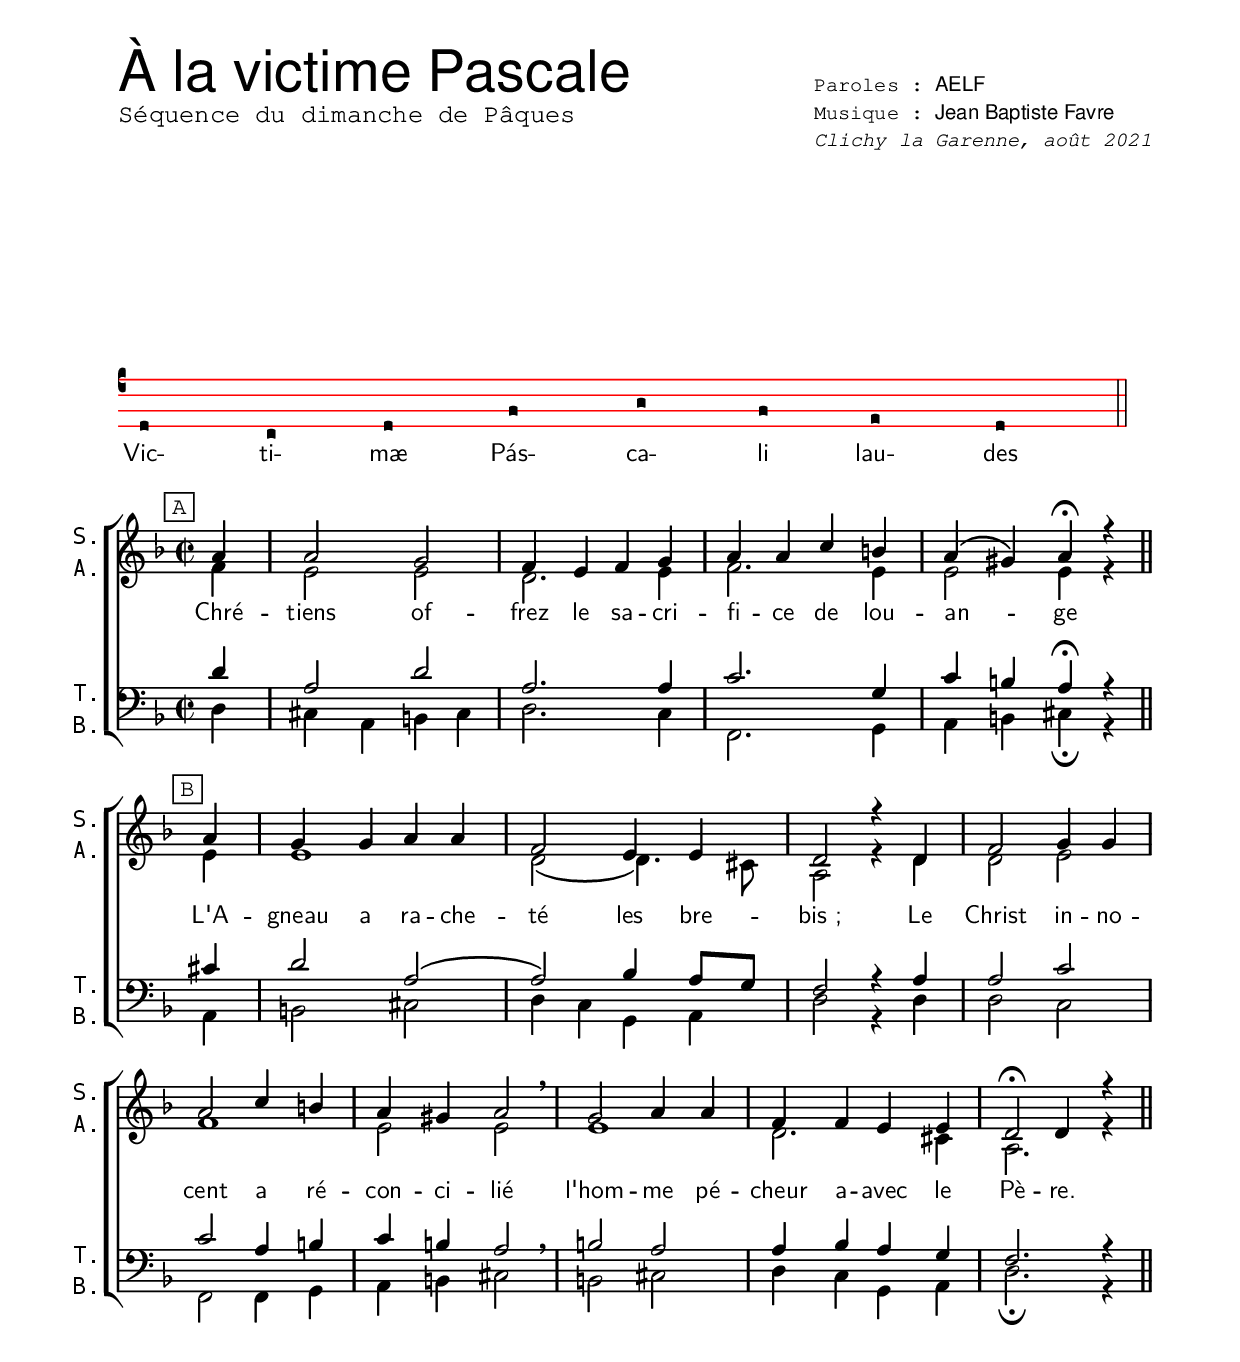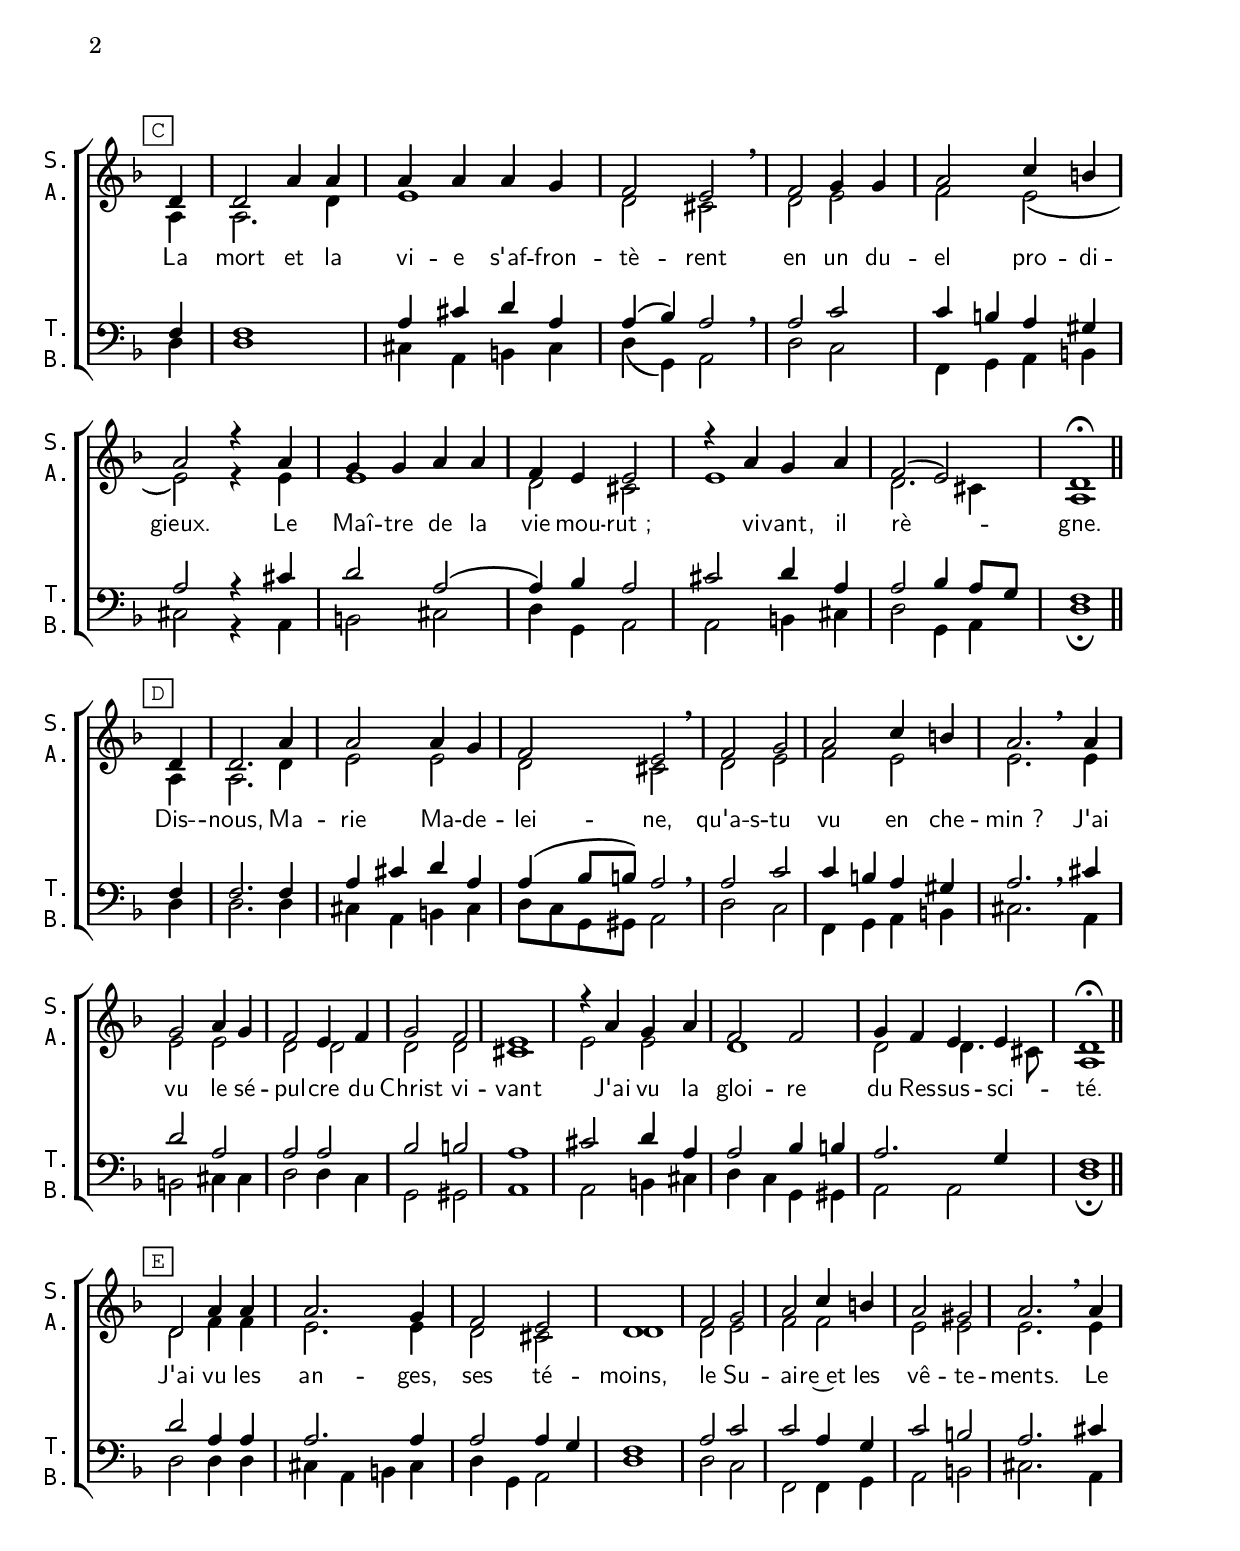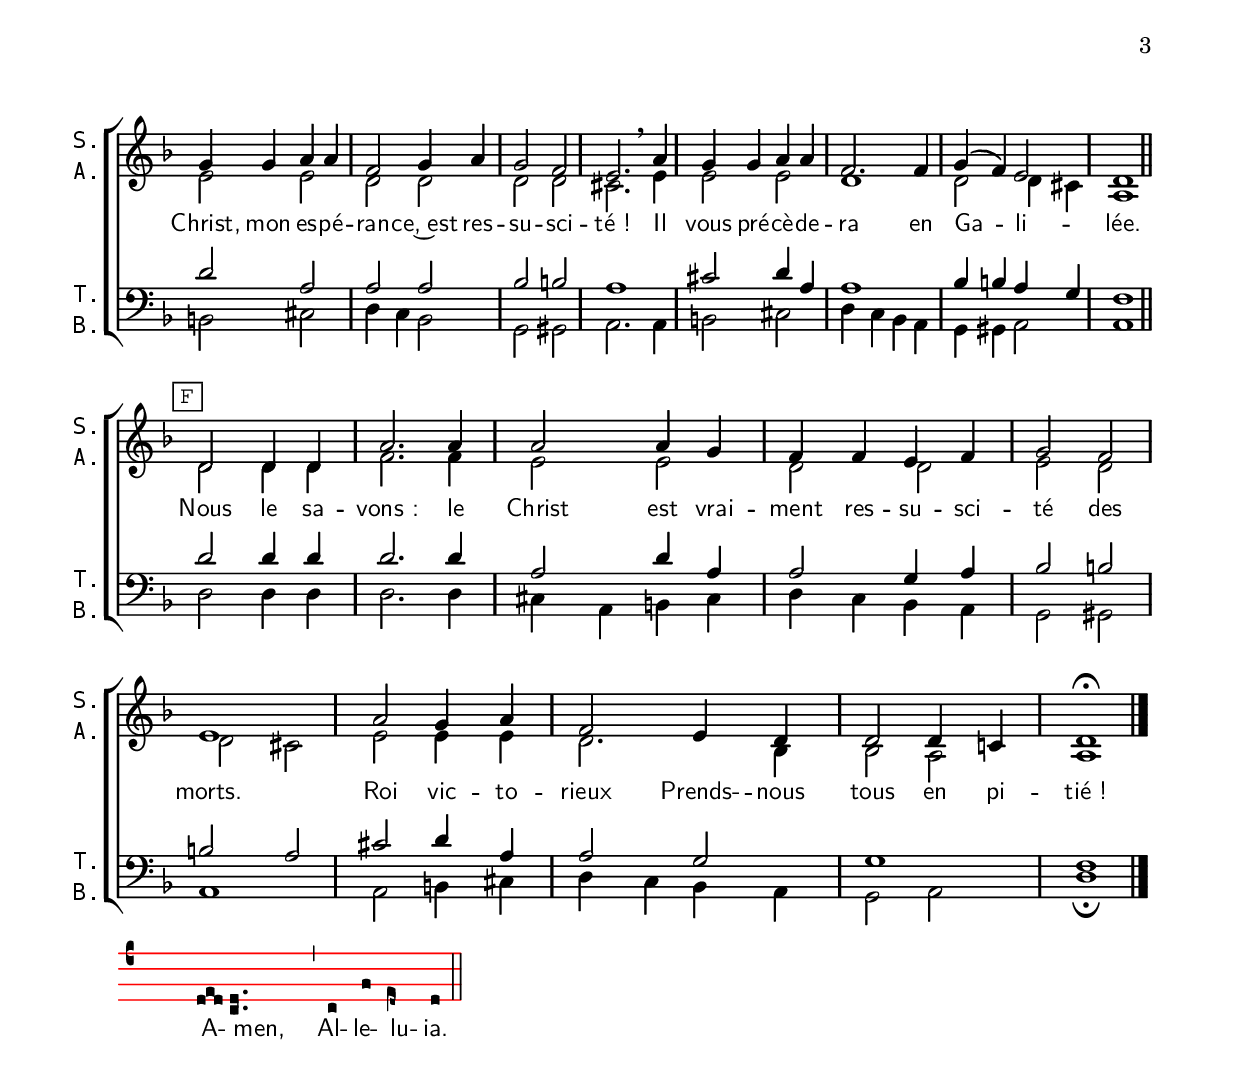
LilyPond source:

\version "2.22.0"
\language "english"
\include "gregorian.ly"
\include "../libs/commonFunctions.ily"

headers = \header {
  title = "À la victime Pascale"
  subtitle = "Séquence du dimanche de Pâques"
  composer = "Jean Baptiste Favre"
  poet = "AELF"
  subsubtitle = "Clichy la Garenne, août 2021"
  dedication = "Au père Thomas B."
  }

cantusSolistMusic = {
  \clef "vaticana-do3"
  d c d f g f e d \finalis
}
amenSolistMusic = {
  \clef "vaticana-do3"
  \[ d\melisma e d\melismaEnd \] \[ \augmentum c\melisma \pes \augmentum d\melismaEnd \] \divisioMinima c f \[ e\melisma \flexa \deminutum d\melismaEnd \] d \finalis
}
%%%%%%%%%%%%%%%%%%%%%%%%%%
%%%%%     Répons     %%%%%
%%%%%%%%%%%%%%%%%%%%%%%%%%
reponsRhythms = {
  \key f \major \time 2/2
  \markCustom "A"
  \partial 4 s4 s1*4  \bar "||" \break % Chrétiens offrez…
  \markCustom "B"
  \partial 4 s4 s1*9  \bar "||" \break % L'Agneau…
  \markCustom "C"
  \partial 4 s4 s1*11 \bar "||" \break % La mort et la vie…
  \markCustom "D"
  \partial 4 s4 s1*14 \bar "||" \break % Dis-nous Marie Madeleine…
  \markCustom "E"
                s1*16 \bar "||" \break % J'ai vu les anges
  \markCustom "F"
                s1*10 \bar "|." \break % Nous le savons
  }
reponsSopranosMusic = \relative c'' {
  \partial 4 a4 a2 g f4 e f g a a c b a4 (gs) a4 \fermata r4 % Chrétiens offrez…

  \partial 4 a4 g g a a f2 e4 e d2 r4 % L'Agneau…
  d4 f2 g4 g a2 c4 b a4 gs a2 \breathe
  g2 a4 a f4 f e e d2 \fermata d4 r4

  \partial 4 d d2 a'4 a a4 a a4 g f2 e2 \breathe % La mort et la vie…
  f2 g4 g a2 c4 b a2 r4
  a4 g g a a f4 e e2 r4
  a4 g a f2 (e) d1 \fermata

  \partial 4 d4 d2. a'4 a2 a4 g f2 e \breathe % Dis-nous Marie Madeleine…
  f2 g a c4 b a2. \breathe
  a4 g2 a4 g f2 e4 f g2 f2 e1
  r4 a4 g a f2 f g4 f e e d1 \fermata

  d2 a'4 a a2. g4 f2 e2 d1 % J'ai vu les Anges
  f2 g2 a2 c4 b a2 gs a2. \breathe
  a4 g g a a f2 g4 a g2 f e2. \breathe
  a4 g g a a f2. f4 g (f) e2 d1

  d2 d4 d a'2. a4 a2 a4 g4 f f e f g2 f e1 % Nous le savons
  a2 g4 a f2 e4 d d2 d4 c! d1 \fermata
  }
reponsAltosMusic = \relative c' {
  \partial 4 f4 e2 e d2. e4 f2. e4 e2 e4 r4 % Chrétiens offrez…

  \partial 4 e4 e1 d2 (d4.) cs8 a2 r4 % L'Agneau…
  d4 d2 e2 f1 e2 e2 \breathe
  e1 d2.  cs4 a2. r4

  \partial 4 a4 a2. d4 e1 d2 cs2 \breathe % La mort et la vie…
  d2 e f e2 (e) r4
  e4 e1 d2 cs2
  e1 d2. cs4 a1

  \partial 4 a4 a2. d4 e2 e2 d2 cs \breathe % Dis-nous Marie Madeleine…
  d2 e f e2 e2. \breathe
  e4 e2 e d d d d cs1
  e2 e2 d1 d2 d4. cs8 a1

  d2 f4 f e2. e4 d2 cs d1
  d2 e f f e e e2.
  e4 e2 e d d d d cs2.
  e4 e2 e2 d1 d2 d4 cs a1

  d2 d4 d f2. f4 e2 e d d e d d cs2 % Nous le savons
  e2 e4 e d2. bf4 bf2 a a1
  }
reponsTenorsMusic =  \relative c' {
  \partial 4 d4 a2 d2 a2. a4 c2. g4 c4 b a4 \fermata r4 % Chrétiens offrez…

  \partial 4 cs4 d2 a2 (a2) bf4 a8 g f2 r4 % L'Agneau…
  a4 a2 c2 c2 a4 b c4 b a2 \breathe
  b2 a2 a4 bf a g f2. r4

  \partial 4 f4 f1 a4 cs d a a4 (bf) a2 \breathe % La mort et la vie…
  a2 c c4 b a gs a2 r4 cs d2 a (a4) bf a2
  cs2 d4 a a2 bf4 a8 g f1

  \partial 4 f4 f2. f4  a4 cs d a a4 (bf8 b) a2 \breathe % Dis-nous Marie Madeleine…
  a2 c c4 b a gs a2. \breathe
  cs4 d2 a a a bf b a1
  cs2 d4 a a2 bf4 b a2. g4 f1

  d'2 a4 a a2. a4 a2 a4 g f1
  a2 c c2 a4 g c2 b a2.
  cs4 d2 a2 a a bf b a1
  cs2 d4 a a1 bf4 b a g f1

  d'2 d4 d d2. d4 a2 d4 a a2 g4 a bf2 b b a2 % Nous le savons
  cs2 d4 a a2 g2 g1 f1
  }
reponsBassesMusic =  \relative c {
  \partial 4 d4 cs a b cs d2. c4 f,2. g4 a4 b cs4 \fermata r4 % Chrétiens offrez…

  \partial 4 a4 b2 cs2 d4 c g a d2 r4 % L'Agneau…
  d4 d2 c f, f4 g a4 b cs2 \breathe
  b2 cs d4 c g a d2. \fermata r4

  \partial 4 d4 d1 cs4 a b cs d4 (g,) a2 \breathe % La mort et la vie…
  d2 c f,4 g a b cs2 r4
  a4 b2 cs d4 g, a2
  a2 b4 cs d2 g,4 a d1 \fermata

  \partial 4 d4 d2. d4 cs a b cs d8 c g gs a2 \breathe % Dis-nous Marie Madeleine…
  d2 c f,4 g a b cs2. \breathe
  a4 b2 cs4 cs d2 d4 c g2 gs a1
  a2 b4 cs d c g gs a2 a2 d1 \fermata

  d2 d4 d cs a b cs d g, a2 d1
  d2 c f, f4 g a2 b cs2.
  a4 b2 cs d4 c bf2 g2 gs a2.
  a4 b2 cs d4 c bf a g gs a2 a1

  d2 d4 d d2. d4 cs a b cs d c bf a g2 gs a1 % Nous le savons
  a2 b4 cs d4 c bf a g2 a d1 \fermata
  }
reponsLyrics = \lyricmode {
  Chré -- tiens of -- frez le sa -- cri -- fi -- ce de lou -- an -- ge

  L'A -- gneau a ra -- che -- té les bre -- bis&nbsp;;
  Le Christ in -- no -- cent a ré -- con -- ci -- lié
  l'hom -- me pé -- cheur a -- avec le Pè -- re.

  La mort et la vi -- e s'af -- fron -- tè -- rent
  en un du -- el pro -- di -- gieux.
  Le Maî -- tre de la vie mou -- rut&nbsp;; vi -- vant, il rè -- gne.

  Dis- -- nous, Ma -- rie Ma -- de -- lei -- ne,
  qu'a-s -- tu vu en che -- min&nbsp;?
  J'ai vu le sé -- pul -- cre du Christ vi -- vant
  J'ai vu la gloi -- re du Res -- sus -- sci -- té.

  J'ai vu les an -- ges, ses té -- moins,
  le Su -- ai -- re~et les vê -- te -- ments.
  Le Christ, mon es -- pé -- ran -- ce,~est res -- su -- sci -- té&nbsp;!
  Il vous pré -- cè -- de -- ra en Ga -- li -- lée.

  Nous le sa -- vons&nbsp;: le Christ
  est vrai -- ment res -- su -- sci -- té des morts.

  Roi vic -- to -- rieux
  Prends- -- nous tous en pi -- tié&nbsp;!

  }
%%%%%%%%%%%%%%%%%%%%%%%%%%%%%%%%%%%%%%%%%%%%
%%%%%          DRAW PARTITION          %%%%%
%%%%%%%%%%%%%%%%%%%%%%%%%%%%%%%%%%%%%%%%%%%%
FirstPageHeaders = \headers
OtherPageHeaders = \header {
  composer = ##f
  dedication = ##f
  poet = ##f
  subsubtitle = ##f
  subtitle = ##f
  title = ##f
  }

\paper {
  top-margin = 1\cm
  bottom-margin = 1\cm
  left-margin = 1\cm
  right-margin = 1\cm
  indent = 1\cm
  % Plan for recto-verso printing with inner margin
  two-sided = ##t
  inner-margin =  2\cm
  outer-margin = 1.5\cm

  oddFooterMarkup = {}
  #(include-special-characters)

  %systems-per-page = 4
  %#(define fonts
  %  (set-global-fonts
  %   #:music "emmentaler"
  %   #:brace "emmentaler"
  %   #:roman "Latin Modern Roman"
  %   #:sans "Latin Modern Sans"
  %   #:typewriter "Monospace Regular"
  %  ))
  }
FirstScorePaper = \paper {
    markup-system-spacing = #'((basic-distance . 30)
       (minimum-distance . 30)
       (padding . 5)
       (stretchability . 5))
    top-markup-spacing = #'((basic-distance . 3)
       (minimum-distance . 3)
       (padding . 3)
       (stretchability . 3))
    top-system-spacing = #'((basic-distance . 6)
       (minimum-distance . 6)
       (padding . 6)
       (stretchability . 5))
    system-system-spacing = #'((basic-distance . 3)
       (minimum-distance . 3)
       (padding . 3)
       (stretchability . 3))
    scoreTitleMarkup = \markup { \columns {
        \fill-line {
          \column {
            \line {
              \left-column {
                \fontsize #8 \sans \fromproperty #'header:title
                \fontsize #1 \typewriter \fromproperty #'header:subtitle
              }
            }
          }
          \column {
            \line {
              \fontsize #-1
              \left-column {
                \line { \concat { \typewriter "Paroles&nbsp;:&nbsp;" \sans \fromproperty #'header:poet \bold " " } }
                \line { \concat { \typewriter "Musique&nbsp;:&nbsp;" \sans \fromproperty #'header:composer \bold " " } }
                \typewriter \italic \fromproperty #'header:subsubtitle
              }
            }
          }
        }
      }
    }
    oddFooterMarkup = {}
  }
OtherScoresPaper = \paper {
    markup-system-spacing = #'((basic-distance . 3)
       (minimum-distance . 3)
       (padding . 3)
       (stretchability . 5))
    top-markup-spacing = #'((basic-distance . 3)
       (minimum-distance . 3)
       (padding . 3)
     4 (stretchability . 5))
    top-system-spacing = #'((basic-distance . 9)
       (minimum-distance . 9)
       (padding . 7)
       (stretchability . 5))
    system-system-spacing = #'((basic-distance . 3)
       (minimum-distance . 3)
       (padding . 3)
      (stretchability . 5))
  }
LastScorePaper = \paper {
    top-system-spacing = #'((basic-distance . 5)
       (minimum-distance . 3)
       (padding . 1)
       (stretchability . 10))
    system-system-spacing = #'((basic-distance . 0)
       (minimum-distance . 0)
       (padding . 1)
       (stretchability . 10))
   score-markup-spacing = #'((basic-distance . 0)
       (minimum-distance . 0)
       (padding . 1)
       (stretchability . 10))
    markup-system-spacing = #'((basic-distance . 5)
       (minimum-distance . 3)
       (padding . 1)
       (stretchability . 10))
}
AllScoreLayout = \layout {
      ragged-last = ##t
      \context {
          \Staff
          \RemoveEmptyStaves
          \override NoteHead #'style = #'altdefault
          \override InstrumentName #'font-name = #"Monospace Regular"
      }
      \context {
          \PianoStaff
          \RemoveEmptyStaves
          \override NoteHead #'style = #'altdefault
          \override InstrumentName #'font-name = #"Monospace Regular"
      }
      \context {
          \ChoirStaff
          \RemoveEmptyStaves
          \override NoteHead #'style = #'altdefault
          \override InstrumentName #'font-name = #"Monospace Regular"
      }
      \override LyricText #'font-name = #"Latin Modern Sans"
      \override Score.RehearsalMark.font-family = #'typewriter
  }
%%%%%%%%%%%%%%%%%%%%%%%%%%%%%%%%%%%%%%%%%%%%%%%%%%%%%%%%%%%%%%%%%%%
%%%%%%%%%%%%%%%%%%%          Antienne          %%%%%%%%%%%%%%%%%%%%
%%%%%%%%%%%%%%%%%%%%%%%%%%%%%%%%%%%%%%%%%%%%%%%%%%%%%%%%%%%%%%%%%%%

\bookpart { % Stance
  \FirstScorePaper
  \score {
    { % Partition Stance
      \new ChoirStaff = "ChoirStaff"
      {
        <<
        \new VaticanaVoice = "cantus" {
          \magnifyStaff #(magstep 3.5)
          \cantusSolistMusic
          \break
        }
        \new Lyrics \lyricsto "cantus" {
          Vic- ti- mæ Pás- ca- li lau- des
        }
        >>
        <<
          \new Staff = "reponsHighStaff" \with { shortInstrumentName = \markup { \column { "S." "A." } } }
          <<
            \clef "treble"
            \new Voice = "reponsRhythms" { \reponsRhythms \bar "||" }
            \new Voice = "reponsSoprano" { \voiceOne \reponsSopranosMusic }
            \new Voice = "reponsAlto" { \voiceTwo \reponsAltosMusic }
          >>
          \new Lyrics \lyricsto "reponsSoprano" { \reponsLyrics }
          \new Staff  = "reponsLowStaff" \with { shortInstrumentName = \markup { \column { "T." "B." } } }
          <<
            \clef "bass"
            \new Voice = "reponsRhythms" { \reponsRhythms }
            \new Voice = "reponsTenor" { \voiceOne \reponsTenorsMusic }
            \new Voice = "reponsBass" { \voiceTwo \reponsBassesMusic }
          >>
        >>
        <<
        \new VaticanaVoice = "cantus" {
          \magnifyStaff #(magstep 3.5)
          \amenSolistMusic
          \break
        }
        \new Lyrics \lyricsto "cantus" {
          A- men, Al- le- lu- ia.
        }
        >>
      }
    }
    \AllScoreLayout
    \FirstPageHeaders
  }
}